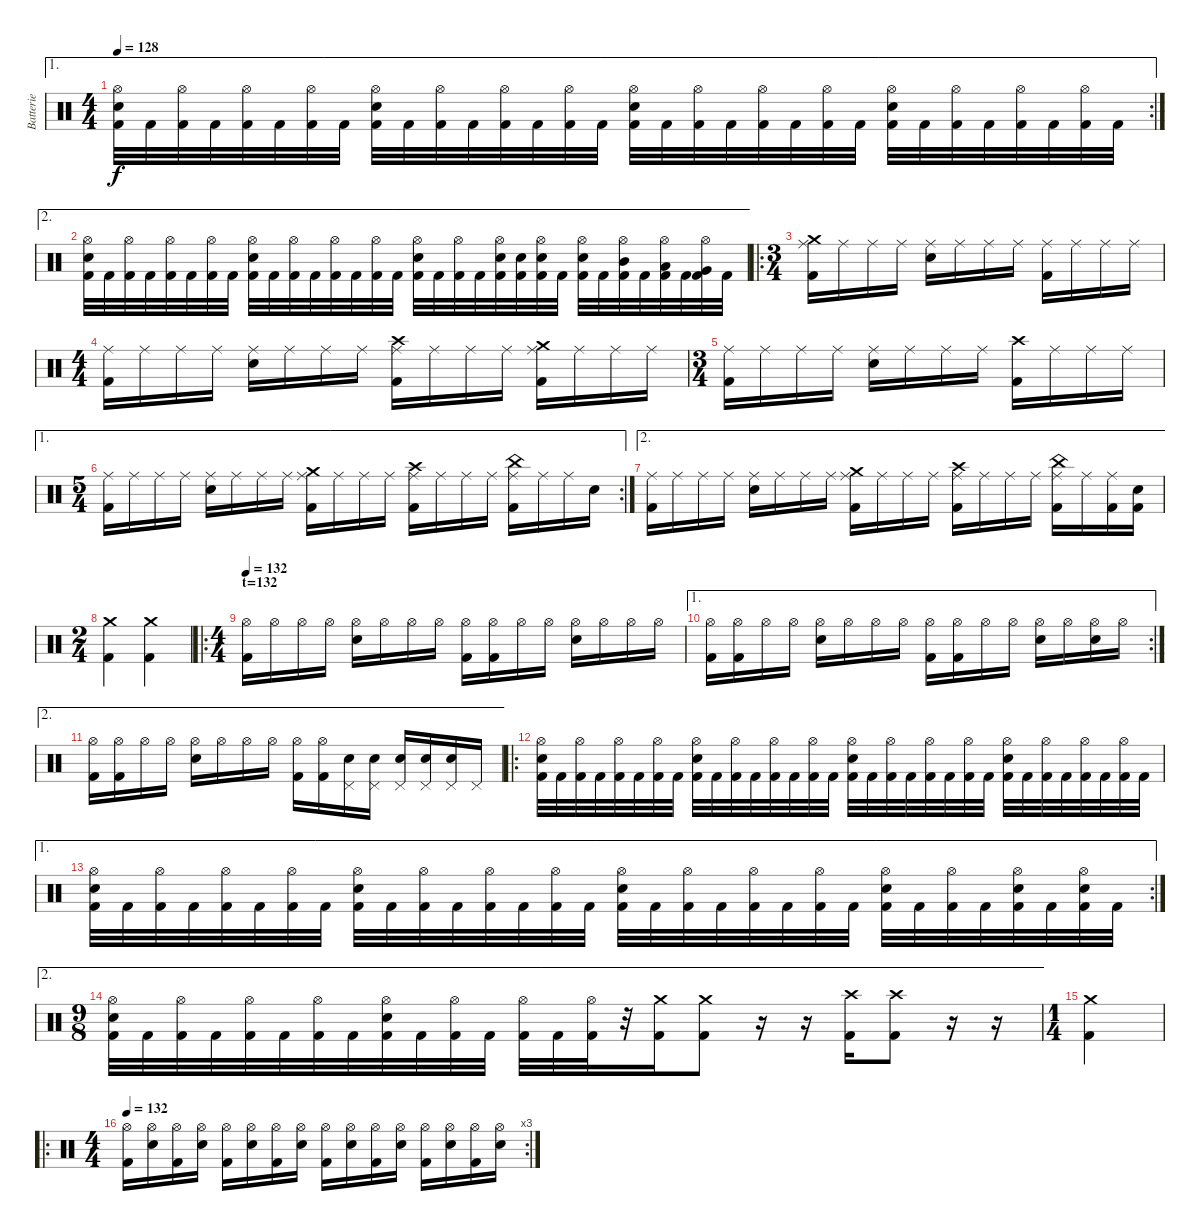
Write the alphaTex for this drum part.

\track ("Batterie" "Batterie") {instrument percussion}
\staff {score}
\articulation defaults
\ae 1
\rc 2
\ts (4 4)
\tempo 128
\clef neutral
\ks c
("Hi-Hat (open)" "Electric Snare (hit)" "Kick (hit) 2").32{dy f} "Kick (hit) 2".32 ("Hi-Hat (open)" "Kick (hit) 2").32 "Kick (hit) 2".32 ("Hi-Hat (open)" "Kick (hit) 2").32 "Kick (hit) 2".32 ("Hi-Hat (open)" "Kick (hit) 2").32 "Kick (hit) 2".32 ("Hi-Hat (open)" "Electric Snare (hit)" "Kick (hit) 2").32 "Kick (hit) 2".32 ("Hi-Hat (open)" "Kick (hit) 2").32 "Kick (hit) 2".32 ("Hi-Hat (open)" "Kick (hit) 2").32 "Kick (hit) 2".32 ("Hi-Hat (open)" "Kick (hit) 2").32 "Kick (hit) 2".32 ("Hi-Hat (open)" "Electric Snare (hit)" "Kick (hit) 2").32 "Kick (hit) 2".32 ("Hi-Hat (open)" "Kick (hit) 2").32 "Kick (hit) 2".32 ("Hi-Hat (open)" "Kick (hit) 2").32 "Kick (hit) 2".32 ("Hi-Hat (open)" "Kick (hit) 2").32 "Kick (hit) 2".32 ("Hi-Hat (open)" "Electric Snare (hit)" "Kick (hit) 2").32 "Kick (hit) 2".32 ("Hi-Hat (open)" "Kick (hit) 2").32 "Kick (hit) 2".32 ("Hi-Hat (open)" "Kick (hit) 2").32 "Kick (hit) 2".32 ("Hi-Hat (open)" "Kick (hit) 2").32 "Kick (hit) 2".32 |
\ae 2
("Hi-Hat (open)" "Electric Snare (hit)" "Kick (hit) 2").32 "Kick (hit) 2".32 ("Hi-Hat (open)" "Kick (hit) 2").32 "Kick (hit) 2".32 ("Hi-Hat (open)" "Kick (hit) 2").32 "Kick (hit) 2".32 ("Hi-Hat (open)" "Kick (hit) 2").32 "Kick (hit) 2".32 ("Hi-Hat (open)" "Electric Snare (hit)" "Kick (hit) 2").32 "Kick (hit) 2".32 ("Hi-Hat (open)" "Kick (hit) 2").32 "Kick (hit) 2".32 ("Hi-Hat (open)" "Kick (hit) 2").32 "Kick (hit) 2".32 ("Hi-Hat (open)" "Kick (hit) 2").32 "Kick (hit) 2".32 ("Hi-Hat (open)" "Electric Snare (hit)" "Kick (hit) 2").32 "Kick (hit) 2".32 ("Hi-Hat (open)" "Kick (hit) 2").32 "Kick (hit) 2".32 ("Hi-Hat (open)" "Electric Snare (hit)" "Kick (hit) 2").32 ("Electric Snare (hit)" "Kick (hit) 2").32 ("Hi-Hat (open)" "Electric Snare (hit)" "Kick (hit) 2").32 "Kick (hit) 2".32 ("Hi-Hat (open)" "Electric Snare (hit)" "Kick (hit) 2").32 "Kick (hit) 2".32 ("Hi-Hat (open)" "Mid Tom (hit)" "Kick (hit) 2").32 "Kick (hit) 2".32 ("Hi-Hat (open)" "Low Tom (hit)" "Kick (hit) 2").32 "Kick (hit) 2".32 ("Hi-Hat (open)" "Very Low Tom (hit)" "Kick (hit) 2").32 "Kick (hit) 2".32 |
\ro
\ts (3 4)
("Crash medium (hit)" "Ride (middle)" "Kick (hit) 2").16 "Ride (middle)".16 "Ride (middle)".16 "Ride (middle)".16 ("Ride (middle)" "Electric Snare (hit)").16 "Ride (middle)".16 "Ride (middle)".16 "Ride (middle)".16 ("Ride (middle)" "Kick (hit) 2").16 "Ride (middle)".16 "Ride (middle)".16 "Ride (middle)".16 |
\ts (4 4)
("Ride (middle)" "Kick (hit) 2").16 "Ride (middle)".16 "Ride (middle)".16 "Ride (middle)".16 ("Ride (middle)" "Electric Snare (hit)").16 "Ride (middle)".16 "Ride (middle)".16 "Ride (middle)".16 ("Crash high (hit)" "Ride (middle)" "Kick (hit) 2").16 "Ride (middle)".16 "Ride (middle)".16 "Ride (middle)".16 ("Crash medium (hit)" "Ride (middle)" "Kick (hit) 2").16 "Ride (middle)".16 "Ride (middle)".16 "Ride (middle)".16 |
\ts (3 4)
("Ride (middle)" "Kick (hit) 2").16 "Ride (middle)".16 "Ride (middle)".16 "Ride (middle)".16 ("Ride (middle)" "Electric Snare (hit)").16 "Ride (middle)".16 "Ride (middle)".16 "Ride (middle)".16 ("Crash high (hit)" "Kick (hit) 2").16 "Ride (middle)".16 "Ride (middle)".16 "Ride (middle)".16 |
\ae 1
\rc 2
\ts (5 4)
("Ride (middle)" "Kick (hit) 2").16 "Ride (middle)".16 "Ride (middle)".16 "Ride (middle)".16 ("Ride (middle)" "Electric Snare (hit)").16 "Ride (middle)".16 "Ride (middle)".16 "Ride (middle)".16 ("Crash medium (hit)" "Ride (middle)" "Kick (hit) 2").16 "Ride (middle)".16 "Ride (middle)".16 "Ride (middle)".16 ("Crash high (hit)" "Ride (middle)" "Kick (hit) 2").16 "Ride (middle)".16 "Ride (middle)".16 "Ride (middle)".16 ("China (hit)" "Ride (middle)" "Kick (hit) 2").16 "Ride (middle)".16 "Ride (middle)".16 "Snare (hit)".16 |
\ae 2
("Ride (middle)" "Kick (hit) 2").16 "Ride (middle)".16 "Ride (middle)".16 "Ride (middle)".16 ("Ride (middle)" "Electric Snare (hit)").16 "Ride (middle)".16 "Ride (middle)".16 "Ride (middle)".16 ("Crash medium (hit)" "Ride (middle)" "Kick (hit) 2").16 "Ride (middle)".16 "Ride (middle)".16 "Ride (middle)".16 ("Crash high (hit)" "Ride (middle)" "Kick (hit) 2").16 "Ride (middle)".16 "Ride (middle)".16 "Ride (middle)".16 ("China (hit)" "Ride (middle)" "Kick (hit) 2").16 "Ride (middle)".16 ("Ride (middle)" "Kick (hit) 2").16 ("Snare (hit)" "Kick (hit) 2").16 |
\ts (2 4)
("Crash medium (hit)" "Kick (hit) 2").4 ("Crash medium (hit)" "Kick (hit) 2").4 |
\ro
\ts (4 4)
\section ("" "t=132")
\tempo 132
("Hi-Hat (open)" "Kick (hit) 2").16 "Hi-Hat (open)".16 "Hi-Hat (open)".16 "Hi-Hat (open)".16 ("Hi-Hat (open)" "Electric Snare (hit)").16 "Hi-Hat (open)".16 "Hi-Hat (open)".16 "Hi-Hat (open)".16 ("Hi-Hat (open)" "Kick (hit) 2").16 ("Hi-Hat (open)" "Kick (hit) 2").16 "Hi-Hat (open)".16 "Hi-Hat (open)".16 ("Hi-Hat (open)" "Electric Snare (hit)").16 "Hi-Hat (open)".16 "Hi-Hat (open)".16 "Hi-Hat (open)".16 |
\ae 1
\rc 2
("Hi-Hat (open)" "Kick (hit) 2").16 ("Hi-Hat (open)" "Kick (hit) 2").16 "Hi-Hat (open)".16 "Hi-Hat (open)".16 ("Hi-Hat (open)" "Electric Snare (hit)").16 "Hi-Hat (open)".16 "Hi-Hat (open)".16 "Hi-Hat (open)".16 ("Hi-Hat (open)" "Kick (hit) 2").16 ("Hi-Hat (open)" "Kick (hit) 2").16 "Hi-Hat (open)".16 "Hi-Hat (open)".16 ("Hi-Hat (open)" "Electric Snare (hit)").16 "Hi-Hat (open)".16 ("Hi-Hat (open)" "Electric Snare (hit)").16 "Hi-Hat (open)".16 |
\ae 2
("Hi-Hat (open)" "Kick (hit) 2").16 ("Hi-Hat (open)" "Kick (hit) 2").16 "Hi-Hat (open)".16 "Hi-Hat (open)".16 ("Hi-Hat (open)" "Electric Snare (hit)").16 "Hi-Hat (open)".16 "Hi-Hat (open)".16 "Hi-Hat (open)".16 ("Hi-Hat (open)" "Kick (hit) 2").16 ("Hi-Hat (open)" "Kick (hit) 2").16 ("Pedal Hi-Hat (hit)" "Electric Snare (hit)").16 ("Pedal Hi-Hat (hit)" "Electric Snare (hit)").16 ("Pedal Hi-Hat (hit)" "Electric Snare (hit)").16 ("Pedal Hi-Hat (hit)" "Electric Snare (hit)").16 ("Pedal Hi-Hat (hit)" "Electric Snare (hit)").16 "Pedal Hi-Hat (hit)".16 |
\ro
("Hi-Hat (open)" "Electric Snare (hit)" "Kick (hit) 2").32 "Kick (hit) 2".32 ("Hi-Hat (open)" "Kick (hit) 2").32 "Kick (hit) 2".32 ("Hi-Hat (open)" "Kick (hit) 2").32 "Kick (hit) 2".32 ("Hi-Hat (open)" "Kick (hit) 2").32 "Kick (hit) 2".32 ("Hi-Hat (open)" "Electric Snare (hit)" "Kick (hit) 2").32 "Kick (hit) 2".32 ("Hi-Hat (open)" "Kick (hit) 2").32 "Kick (hit) 2".32 ("Hi-Hat (open)" "Kick (hit) 2").32 "Kick (hit) 2".32 ("Hi-Hat (open)" "Kick (hit) 2").32 "Kick (hit) 2".32 ("Hi-Hat (open)" "Electric Snare (hit)" "Kick (hit) 2").32 "Kick (hit) 2".32 ("Hi-Hat (open)" "Kick (hit) 2").32 "Kick (hit) 2".32 ("Hi-Hat (open)" "Kick (hit) 2").32 "Kick (hit) 2".32 ("Hi-Hat (open)" "Kick (hit) 2").32 "Kick (hit) 2".32 ("Hi-Hat (open)" "Electric Snare (hit)" "Kick (hit) 2").32 "Kick (hit) 2".32 ("Hi-Hat (open)" "Kick (hit) 2").32 "Kick (hit) 2".32 ("Hi-Hat (open)" "Kick (hit) 2").32 "Kick (hit) 2".32 ("Hi-Hat (open)" "Kick (hit) 2").32 "Kick (hit) 2".32 |
\ae 1
\rc 2
("Hi-Hat (open)" "Electric Snare (hit)" "Kick (hit) 2").32 "Kick (hit) 2".32 ("Hi-Hat (open)" "Kick (hit) 2").32 "Kick (hit) 2".32 ("Hi-Hat (open)" "Kick (hit) 2").32 "Kick (hit) 2".32 ("Hi-Hat (open)" "Kick (hit) 2").32 "Kick (hit) 2".32 ("Hi-Hat (open)" "Electric Snare (hit)" "Kick (hit) 2").32 "Kick (hit) 2".32 ("Hi-Hat (open)" "Kick (hit) 2").32 "Kick (hit) 2".32 ("Hi-Hat (open)" "Kick (hit) 2").32 "Kick (hit) 2".32 ("Hi-Hat (open)" "Kick (hit) 2").32 "Kick (hit) 2".32 ("Hi-Hat (open)" "Electric Snare (hit)" "Kick (hit) 2").32 "Kick (hit) 2".32 ("Hi-Hat (open)" "Kick (hit) 2").32 "Kick (hit) 2".32 ("Hi-Hat (open)" "Kick (hit) 2").32 "Kick (hit) 2".32 ("Hi-Hat (open)" "Kick (hit) 2").32 "Kick (hit) 2".32 ("Hi-Hat (open)" "Electric Snare (hit)" "Kick (hit) 2").32 "Kick (hit) 2".32 ("Hi-Hat (open)" "Kick (hit) 2").32 "Kick (hit) 2".32 ("Hi-Hat (open)" "Electric Snare (hit)" "Kick (hit) 2").32 "Kick (hit) 2".32 ("Hi-Hat (open)" "Electric Snare (hit)" "Kick (hit) 2").32 "Kick (hit) 2".32 |
\ae 2
\ts (9 8)
("Hi-Hat (open)" "Electric Snare (hit)" "Kick (hit) 2").32 "Kick (hit) 2".32 ("Hi-Hat (open)" "Kick (hit) 2").32 "Kick (hit) 2".32 ("Hi-Hat (open)" "Kick (hit) 2").32 "Kick (hit) 2".32 ("Hi-Hat (open)" "Kick (hit) 2").32 "Kick (hit) 2".32 ("Hi-Hat (open)" "Electric Snare (hit)" "Kick (hit) 2").32 "Kick (hit) 2".32 ("Hi-Hat (open)" "Kick (hit) 2").32 "Kick (hit) 2".32 ("Hi-Hat (open)" "Kick (hit) 2").32 "Kick (hit) 2".32 ("Hi-Hat (open)" "Kick (hit) 2").32 r.32 ("Crash medium (hit)" "Kick (hit) 2").16 ("Crash medium (hit)" "Kick (hit) 2").8 r.16 r.16 ("Crash high (hit)" "Kick (hit) 2").16 ("Crash high (hit)" "Kick (hit) 2").8 r.16 r.16 |
\ts (1 4)
("Crash medium (hit)" "Kick (hit) 2").4 |
\ro
\rc 3
\ts (4 4)
\tempo 132
("Hi-Hat (open)" "Kick (hit) 2").16 ("Hi-Hat (open)" "Electric Snare (hit)").16 ("Hi-Hat (open)" "Kick (hit) 2").16 ("Hi-Hat (open)" "Electric Snare (hit)").16 ("Hi-Hat (open)" "Kick (hit) 2").16 ("Hi-Hat (open)" "Electric Snare (hit)").16 ("Hi-Hat (open)" "Kick (hit) 2").16 ("Hi-Hat (open)" "Electric Snare (hit)").16 ("Hi-Hat (open)" "Kick (hit) 2").16 ("Hi-Hat (open)" "Electric Snare (hit)").16 ("Hi-Hat (open)" "Kick (hit) 2").16 ("Hi-Hat (open)" "Electric Snare (hit)").16 ("Hi-Hat (open)" "Kick (hit) 2").16 ("Hi-Hat (open)" "Electric Snare (hit)").16 ("Hi-Hat (open)" "Kick (hit) 2").16 ("Hi-Hat (open)" "Electric Snare (hit)").16
